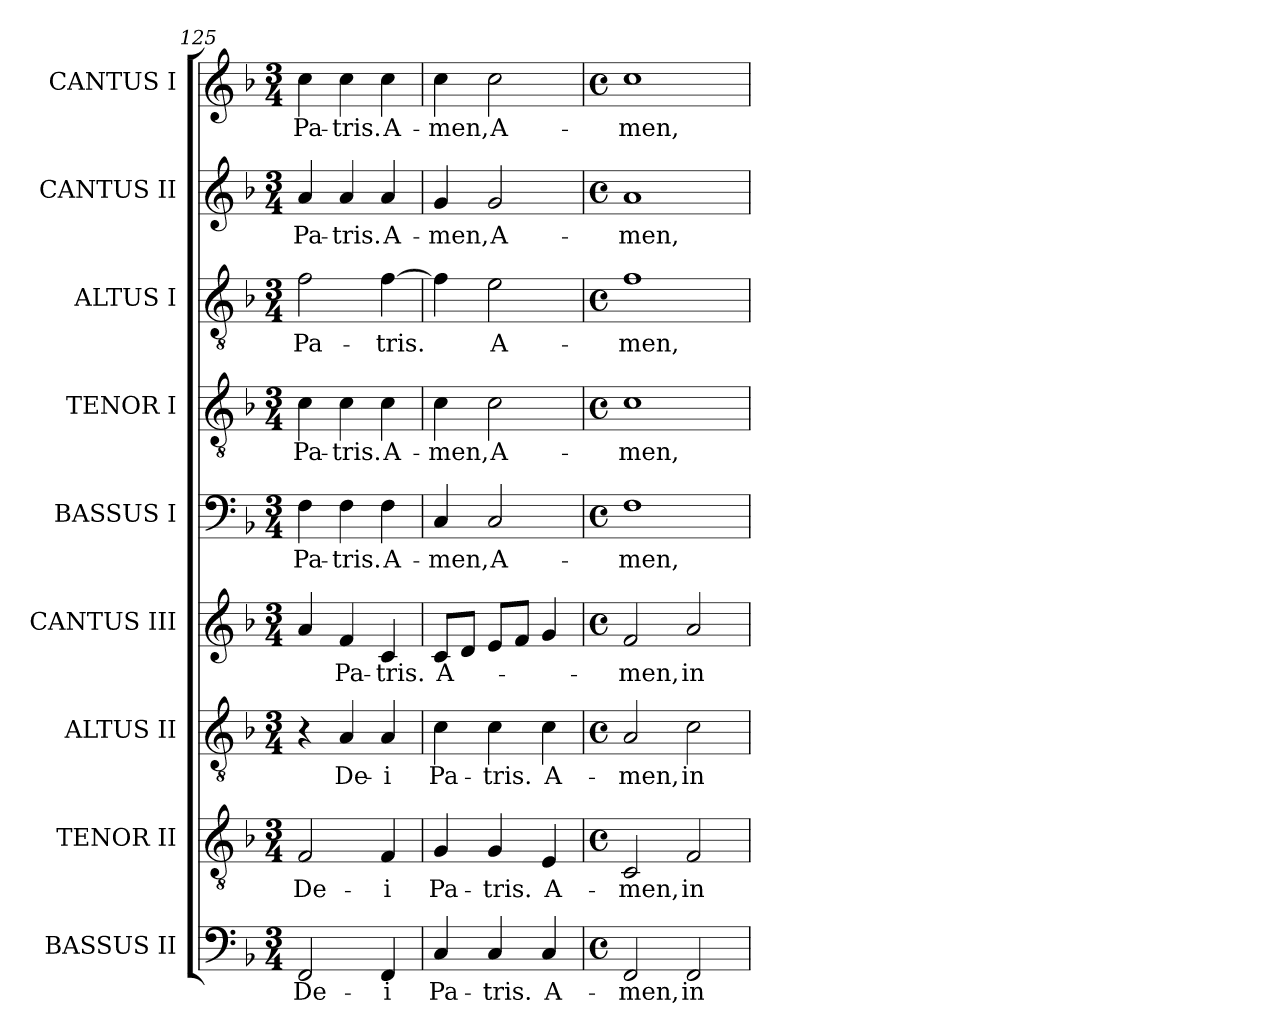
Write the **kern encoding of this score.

**kern	**text	**kern	**text	**kern	**text	**kern	**text	**kern	**text	**kern	**text	**kern	**text	**kern	**text	**kern	**text
*part9	*part9	*part8	*part8	*part7	*part7	*part6	*part6	*part5	*part5	*part4	*part4	*part3	*part3	*part2	*part2	*part1	*part1
*staff9	*staff9	*staff8	*staff8	*staff7	*staff7	*staff6	*staff6	*staff5	*staff5	*staff4	*staff4	*staff3	*staff3	*staff2	*staff2	*staff1	*staff1
*I"BASSUS II	*	*I"TENOR II	*	*I"ALTUS II	*	*I"CANTUS III	*	*I"BASSUS I	*	*I"TENOR I	*	*I"ALTUS I	*	*I"CANTUS II	*	*I"CANTUS I	*
*I'B. II	*	*I'T. II	*	*I'A. II	*	*I'C. III	*	*I'B. I	*	*I'T. I	*	*I'A. I	*	*I'C. II	*	*I'C. I	*
!!LO:PB:g=z
*clefF4	*	*clefGv2	*	*clefGv2	*	*clefG2	*	*clefF4	*	*clefGv2	*	*clefGv2	*	*clefG2	*	*clefG2	*
*	*	*ITrd7c12	*	*ITrd7c12	*	*	*	*	*	*ITrd7c12	*	*ITrd7c12	*	*	*	*	*
*k[b-]	*	*k[b-]	*	*k[b-]	*	*k[b-]	*	*k[b-]	*	*k[b-]	*	*k[b-]	*	*k[b-]	*	*k[b-]	*
*F:	*	*F:	*	*F:	*	*F:	*	*F:	*	*F:	*	*F:	*	*F:	*	*F:	*
*M3/4	*	*M3/4	*	*M3/4	*	*M3/4	*	*M3/4	*	*M3/4	*	*M3/4	*	*M3/4	*	*M3/4	*
=125	=125	=125	=125	=125	=125	=125	=125	=125	=125	=125	=125	=125	=125	=125	=125	=125	=125
!	!LO:LY:b:color=#000000	!	!	!	!	!	!	!	!	!	!	!	!	!	!	!	!
!	!	!	!LO:LY:b:color=#000000	!	!	!	!	!	!	!	!	!	!	!	!	!	!
!	!	!	!	!	!	!	!	!	!LO:LY:b:color=#000000	!	!	!	!	!	!	!	!
!	!	!	!	!	!	!	!	!	!	!	!LO:LY:b:color=#000000	!	!	!	!	!	!
!	!	!	!	!	!	!	!	!	!	!	!	!	!LO:LY:b:color=#000000	!	!	!	!
!	!	!	!	!	!	!	!	!	!	!	!	!	!	!	!LO:LY:b:color=#000000	!	!
!	!	!	!	!	!	!	!	!	!	!	!	!	!	!	!	!	!LO:LY:b:color=#000000
2FFi/	De-	2FFi/	De-	4r	.	4ai/	.	4Fi\	Pa-	4Ci\	Pa-	2Fi\	Pa-	4ai/	Pa-	4cci\	Pa-
!	!	!	!	!	!LO:LY:b:color=#000000	!	!	!	!	!	!	!	!	!	!	!	!
!	!	!	!	!	!	!	!LO:LY:b:color=#000000	!	!	!	!	!	!	!	!	!	!
!	!	!	!	!	!	!	!	!	!LO:LY:b:color=#000000	!	!	!	!	!	!	!	!
!	!	!	!	!	!	!	!	!	!	!	!LO:LY:b:color=#000000	!	!	!	!	!	!
!	!	!	!	!	!	!	!	!	!	!	!	!	!	!	!LO:LY:b:color=#000000	!	!
!	!	!	!	!	!	!	!	!	!	!	!	!	!	!	!	!	!LO:LY:b:color=#000000
.	.	.	.	4AAi/	De-	4fi/	Pa-	4Fi\	-tris.	4Ci\	-tris.	.	.	4ai/	-tris.	4cci\	-tris.
!	!LO:LY:b:color=#000000	!	!	!	!	!	!	!	!	!	!	!	!	!	!	!	!
!	!	!	!LO:LY:b:color=#000000	!	!	!	!	!	!	!	!	!	!	!	!	!	!
!	!	!	!	!	!LO:LY:b:color=#000000	!	!	!	!	!	!	!	!	!	!	!	!
!	!	!	!	!	!	!	!LO:LY:b:color=#000000	!	!	!	!	!	!	!	!	!	!
!	!	!	!	!	!	!	!	!	!LO:LY:b:color=#000000	!	!	!	!	!	!	!	!
!	!	!	!	!	!	!	!	!	!	!	!LO:LY:b:color=#000000	!	!	!	!	!	!
!	!	!	!	!	!	!	!	!	!	!	!	!	!LO:LY:b:color=#000000	!	!	!	!
!	!	!	!	!	!	!	!	!	!	!	!	!	!	!	!LO:LY:b:color=#000000	!	!
!	!	!	!	!	!	!	!	!	!	!	!	!	!	!	!	!	!LO:LY:b:color=#000000
4FFi/	-i	4FFi/	-i	4AAi/	-i	4ci/	-tris.	4Fi\	A-	4Ci\	A-	[>4Fi\	-tris.	4ai/	A-	4cci\	A-
=126	=126	=126	=126	=126	=126	=126	=126	=126	=126	=126	=126	=126	=126	=126	=126	=126	=126
!	!LO:LY:b:color=#000000	!	!	!	!	!	!	!	!	!	!	!	!	!	!	!	!
!	!	!	!LO:LY:b:color=#000000	!	!	!	!	!	!	!	!	!	!	!	!	!	!
!	!	!	!	!	!LO:LY:b:color=#000000	!	!	!	!	!	!	!	!	!	!	!	!
!	!	!	!	!	!	!	!LO:LY:b:color=#000000	!	!	!	!	!	!	!	!	!	!
!	!	!	!	!	!	!	!	!	!LO:LY:b:color=#000000	!	!	!	!	!	!	!	!
!	!	!	!	!	!	!	!	!	!	!	!LO:LY:b:color=#000000	!	!	!	!	!	!
!	!	!	!	!	!	!	!	!	!	!	!	!	!	!	!LO:LY:b:color=#000000	!	!
!	!	!	!	!	!	!	!	!	!	!	!	!	!	!	!	!	!LO:LY:b:color=#000000
4Ci/	Pa-	4GGi/	Pa-	4Ci\	Pa-	8ci/L	A-	4Ci/	-men,	4Ci\	-men,	4Fi\]	.	4gi/	-men,	4cci\	-men,
.	.	.	.	.	.	8di/J	.	.	.	.	.	.	.	.	.	.	.
!	!LO:LY:b:color=#000000	!	!	!	!	!	!	!	!	!	!	!	!	!	!	!	!
!	!	!	!LO:LY:b:color=#000000	!	!	!	!	!	!	!	!	!	!	!	!	!	!
!	!	!	!	!	!LO:LY:b:color=#000000	!	!	!	!	!	!	!	!	!	!	!	!
!	!	!	!	!	!	!	!	!	!LO:LY:b:color=#000000	!	!	!	!	!	!	!	!
!	!	!	!	!	!	!	!	!	!	!	!LO:LY:b:color=#000000	!	!	!	!	!	!
!	!	!	!	!	!	!	!	!	!	!	!	!	!LO:LY:b:color=#000000	!	!	!	!
!	!	!	!	!	!	!	!	!	!	!	!	!	!	!	!LO:LY:b:color=#000000	!	!
!	!	!	!	!	!	!	!	!	!	!	!	!	!	!	!	!	!LO:LY:b:color=#000000
4Ci/	-tris.	4GGi/	-tris.	4Ci\	-tris.	8ei/L	.	2Ci/	A-	2Ci\	A-	2Ei\	A-	2gi/	A-	2cci\	A-
.	.	.	.	.	.	8fi/J	.	.	.	.	.	.	.	.	.	.	.
!	!LO:LY:b:color=#000000	!	!	!	!	!	!	!	!	!	!	!	!	!	!	!	!
!	!	!	!LO:LY:b:color=#000000	!	!	!	!	!	!	!	!	!	!	!	!	!	!
!	!	!	!	!	!LO:LY:b:color=#000000	!	!	!	!	!	!	!	!	!	!	!	!
4Ci/	A-	4EEi/	A-	4Ci\	A-	4gi/	.	.	.	.	.	.	.	.	.	.	.
=127	=127	=127	=127	=127	=127	=127	=127	=127	=127	=127	=127	=127	=127	=127	=127	=127	=127
*M4/4	*	*M4/4	*	*M4/4	*	*M4/4	*	*M4/4	*	*M4/4	*	*M4/4	*	*M4/4	*	*M4/4	*
*met(c)	*	*met(c)	*	*met(c)	*	*met(c)	*	*met(c)	*	*met(c)	*	*met(c)	*	*met(c)	*	*met(c)	*
!	!LO:LY:b:color=#000000	!	!	!	!	!	!	!	!	!	!	!	!	!	!	!	!
!	!	!	!LO:LY:b:color=#000000	!	!	!	!	!	!	!	!	!	!	!	!	!	!
!	!	!	!	!	!LO:LY:b:color=#000000	!	!	!	!	!	!	!	!	!	!	!	!
!	!	!	!	!	!	!	!LO:LY:b:color=#000000	!	!	!	!	!	!	!	!	!	!
!	!	!	!	!	!	!	!	!	!LO:LY:b:color=#000000	!	!	!	!	!	!	!	!
!	!	!	!	!	!	!	!	!	!	!	!LO:LY:b:color=#000000	!	!	!	!	!	!
!	!	!	!	!	!	!	!	!	!	!	!	!	!LO:LY:b:color=#000000	!	!	!	!
!	!	!	!	!	!	!	!	!	!	!	!	!	!	!	!LO:LY:b:color=#000000	!	!
!	!	!	!	!	!	!	!	!	!	!	!	!	!	!	!	!	!LO:LY:b:color=#000000
2FFi/	-men,	2CCi/	-men,	2AAi/	-men,	2fi/	-men,	1Fi	-men,	1Ci	-men,	1Fi	-men,	1ai	-men,	1cci	-men,
!	!LO:LY:b:color=#000000	!	!	!	!	!	!	!	!	!	!	!	!	!	!	!	!
!	!	!	!LO:LY:b:color=#000000	!	!	!	!	!	!	!	!	!	!	!	!	!	!
!	!	!	!	!	!LO:LY:b:color=#000000	!	!	!	!	!	!	!	!	!	!	!	!
!	!	!	!	!	!	!	!LO:LY:b:color=#000000	!	!	!	!	!	!	!	!	!	!
2FFi/	in	2FFi/	in	2Ci\	in	2ai/	in	.	.	.	.	.	.	.	.	.	.
=	=	=	=	=	=	=	=	=	=	=	=	=	=	=	=	=	=
*-	*-	*-	*-	*-	*-	*-	*-	*-	*-	*-	*-	*-	*-	*-	*-	*-	*-
